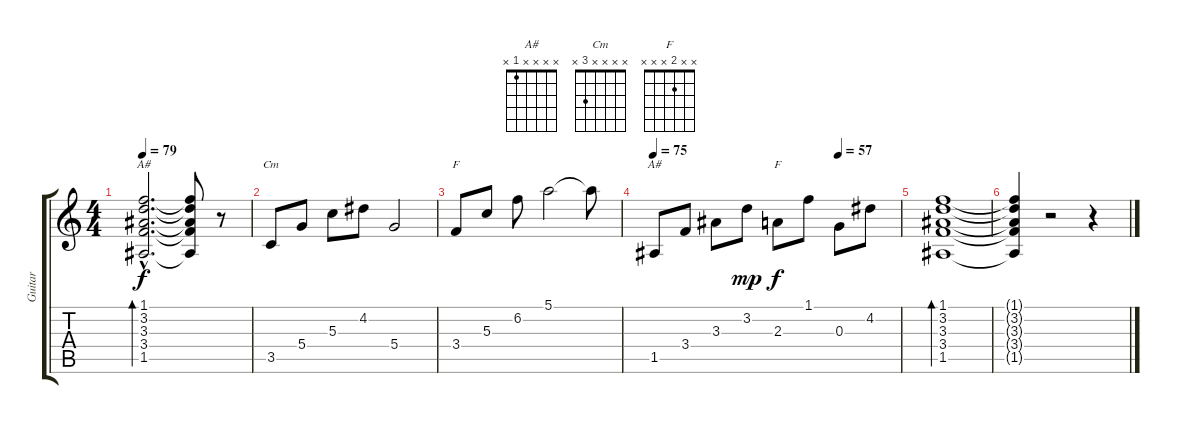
\track ("Guitar" "Guitar") {instrument acousticguitarnylon}
\staff {score tabs}
\tuning (E4 B3 G3 D3 A2 E2) {hide}
\chord ("A#" 1 3 3 3 1 x) {barre 1}
\chord ("Cm" x x x x 3 x)
\chord ("F" x x x 3 x x)
\chord ("A#" x x x x 1 x)
\chord ("F" x x 2 x x x)
\ts (4 4)
\tempo 79
\clef g2
\ks c
(1.1{hac} 3.2{hac} 3.3{hac} 3.4{hac} 1.5{hac}).2{d bd 240 ch "A#" dy f} (1.1{t} 3.2{t} 3.3{t} 3.4{t} 1.5{t}).8 r.8 |
3.5.8{ch "Cm"} 5.4.8 5.3.8 4.2.8 5.4.2 |
3.4.8{ch "F"} 5.3.8 6.2.8 5.1.2 5.1{t}.8 |
\tempo 75
\tempo (57 0.75)
1.5.8{ch "A#"} 3.4.8 3.3.8 3.2.8{dy mp} 2.3.8{ch "F" dy f} 1.1.8 0.3.8 4.2.8 |
(1.1 3.2 3.3 3.4 1.5).1{bd 240} |
(1.1{t} 3.2{t} 3.3{t} 3.4{t} 1.5{t}).4 r.2 r.4
